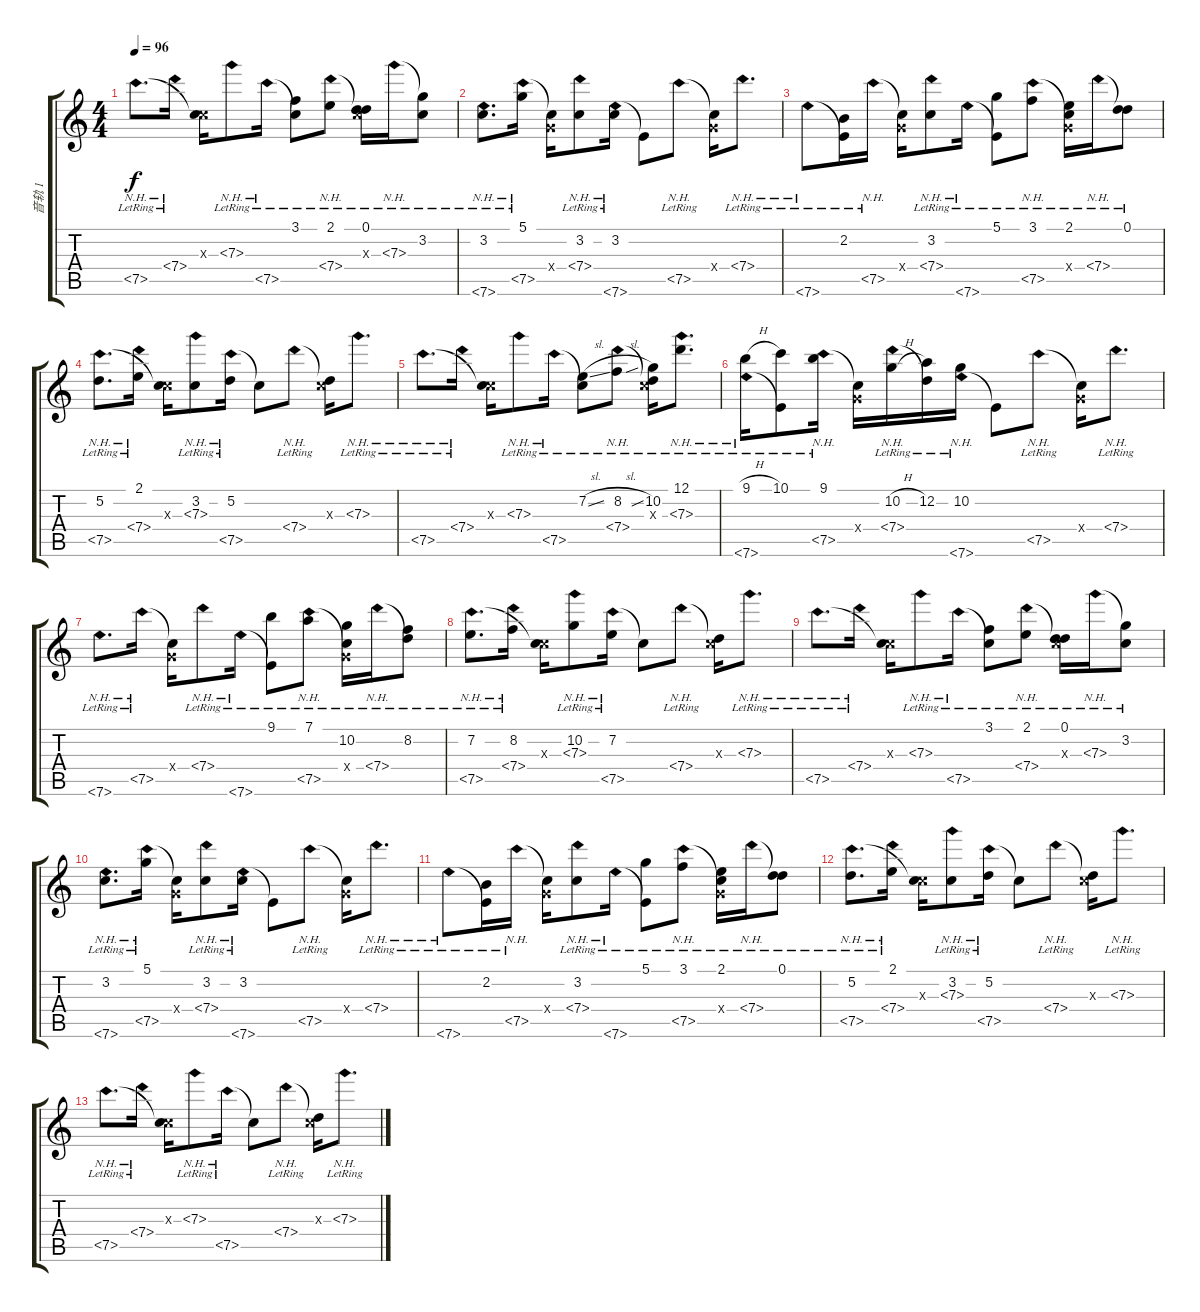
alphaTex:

\track ("音轨 1" "音轨 1") {instrument acousticguitarsteel}
\staff {score tabs}
\tuning (D4 A3 C4 G3 F3 A2) {hide}
\ts (4 4)
\tempo 96
\clef g2
\ks c
7.5{nh lr}.8{d dy f} 7.4{nh lr}.16 (0.3{x} 7.5{t}).16 7.3{nh lr}.8 7.5{nh lr}.16 (3.1{lr} 7.5{t}).8 (2.1{lr} 7.4{nh lr}).8 (0.1{lr} 0.3{x} 7.4{t}).16 7.3{nh lr}.16 (3.2{lr} 7.3{t}).8 |
(3.2{lr} 7.6{nh lr}).8{d} (5.1{lr} 7.5{nh lr}).16 (0.4{x} 7.5{t}).16 (3.2{lr} 7.4{nh lr}).8 (3.2{lr} 7.6{nh lr}).16 7.6{t}.8 7.5{nh lr}.8 (0.4{x} 7.5{t}).16 7.4{nh lr}.8{d} |
7.6{nh lr}.8 (2.2{lr} 7.6{t}).16 7.5{nh lr}.16 (0.4{x} 7.5{t}).16 (3.2{lr} 7.4{nh lr}).8 7.6{nh lr}.16 (5.1{lr} 7.6{t}).8 (3.1{lr} 7.5{nh lr}).8 (2.1{lr} 0.4{x} 7.5{t}).16 7.4{nh lr}.16 (0.1{lr} 7.4{t}).8 |
(5.2{lr} 7.5{nh lr}).8{d} (2.1{lr} 7.4{nh lr}).16 (0.3{x} 7.5{t}).16 (3.2{lr} 7.3{nh lr}).8 (5.2{lr} 7.5{nh lr}).16 7.5{t}.8 7.4{nh lr}.8 (0.3{x} 7.4{t}).16 7.3{nh lr}.8{d} |
7.5{nh lr}.8{d} 7.4{nh lr}.16 (0.3{x} 7.5{t}).16 7.3{nh lr}.8 7.5{nh lr}.16 (7.2{sl lr} 7.5{t}).8 (8.2{sl lr} 7.4{nh lr}).8 (10.2{lr} 0.3{x} 7.4{t}).16 (12.1{lr} 7.3{nh lr}).8{d} |
(9.1{h lr} 7.6{nh lr}).16 (10.1{lr} 7.6{t}).8 (9.1{lr} 7.5{nh lr}).16 (0.4{x} 7.5{t}).16 (10.2{h lr} 7.4{nh lr}).16 (12.2{lr} 7.4{t}).16 (10.2{lr} 7.6{nh lr}).16 7.6{t}.8 7.5{nh lr}.8 (0.4{x} 7.5{t}).16 7.4{nh lr}.8{d} |
7.6{nh lr}.8{d} 7.5{nh lr}.16 (0.4{x} 7.5{t}).16 7.4{nh lr}.8 7.6{nh lr}.16 (9.1{lr} 7.6{t}).8 (7.1{lr} 7.5{nh lr}).8 (10.2{lr} 0.4{x} 7.5{t}).16 7.4{nh lr}.16 (8.2{lr} 7.4{t}).8 |
(7.2{lr} 7.5{nh lr}).8{d} (8.2{lr} 7.4{nh lr}).16 (0.3{x} 7.5{t}).16 (10.2{lr} 7.3{nh lr}).8 (7.2{lr} 7.5{nh lr}).16 7.5{t}.8 7.4{nh lr}.8 (0.3{x} 7.4{t}).16 7.3{nh lr}.8{d} |
7.5{nh lr}.8{d} 7.4{nh lr}.16 (0.3{x} 7.5{t}).16 7.3{nh lr}.8 7.5{nh lr}.16 (3.1{lr} 7.5{t}).8 (2.1{lr} 7.4{nh lr}).8 (0.1{lr} 0.3{x} 7.4{t}).16 7.3{nh lr}.16 (3.2{lr} 7.3{t}).8 |
(3.2{lr} 7.6{nh lr}).8{d} (5.1{lr} 7.5{nh lr}).16 (0.4{x} 7.5{t}).16 (3.2{lr} 7.4{nh lr}).8 (3.2{lr} 7.6{nh lr}).16 7.6{t}.8 7.5{nh lr}.8 (0.4{x} 7.5{t}).16 7.4{nh lr}.8{d} |
7.6{nh lr}.8 (2.2{lr} 7.6{t}).16 7.5{nh lr}.16 (0.4{x} 7.5{t}).16 (3.2{lr} 7.4{nh lr}).8 7.6{nh lr}.16 (5.1{lr} 7.6{t}).8 (3.1{lr} 7.5{nh lr}).8 (2.1{lr} 0.4{x} 7.5{t}).16 7.4{nh lr}.16 (0.1{lr} 7.4{t}).8 |
(5.2{lr} 7.5{nh lr}).8{d} (2.1{lr} 7.4{nh lr}).16 (0.3{x} 7.5{t}).16 (3.2{lr} 7.3{nh lr}).8 (5.2{lr} 7.5{nh lr}).16 7.5{t}.8 7.4{nh lr}.8 (0.3{x} 7.4{t}).16 7.3{nh lr}.8{d} |
7.5{nh lr}.8{d volume 0} 7.4{nh lr}.16 (0.3{x} 7.5{t}).16 7.3{nh lr}.8 7.5{nh lr}.16 7.5{t}.8 7.4{nh lr}.8 (0.3{x} 7.4{t}).16{txt ""} 7.3{nh lr}.8{d}
